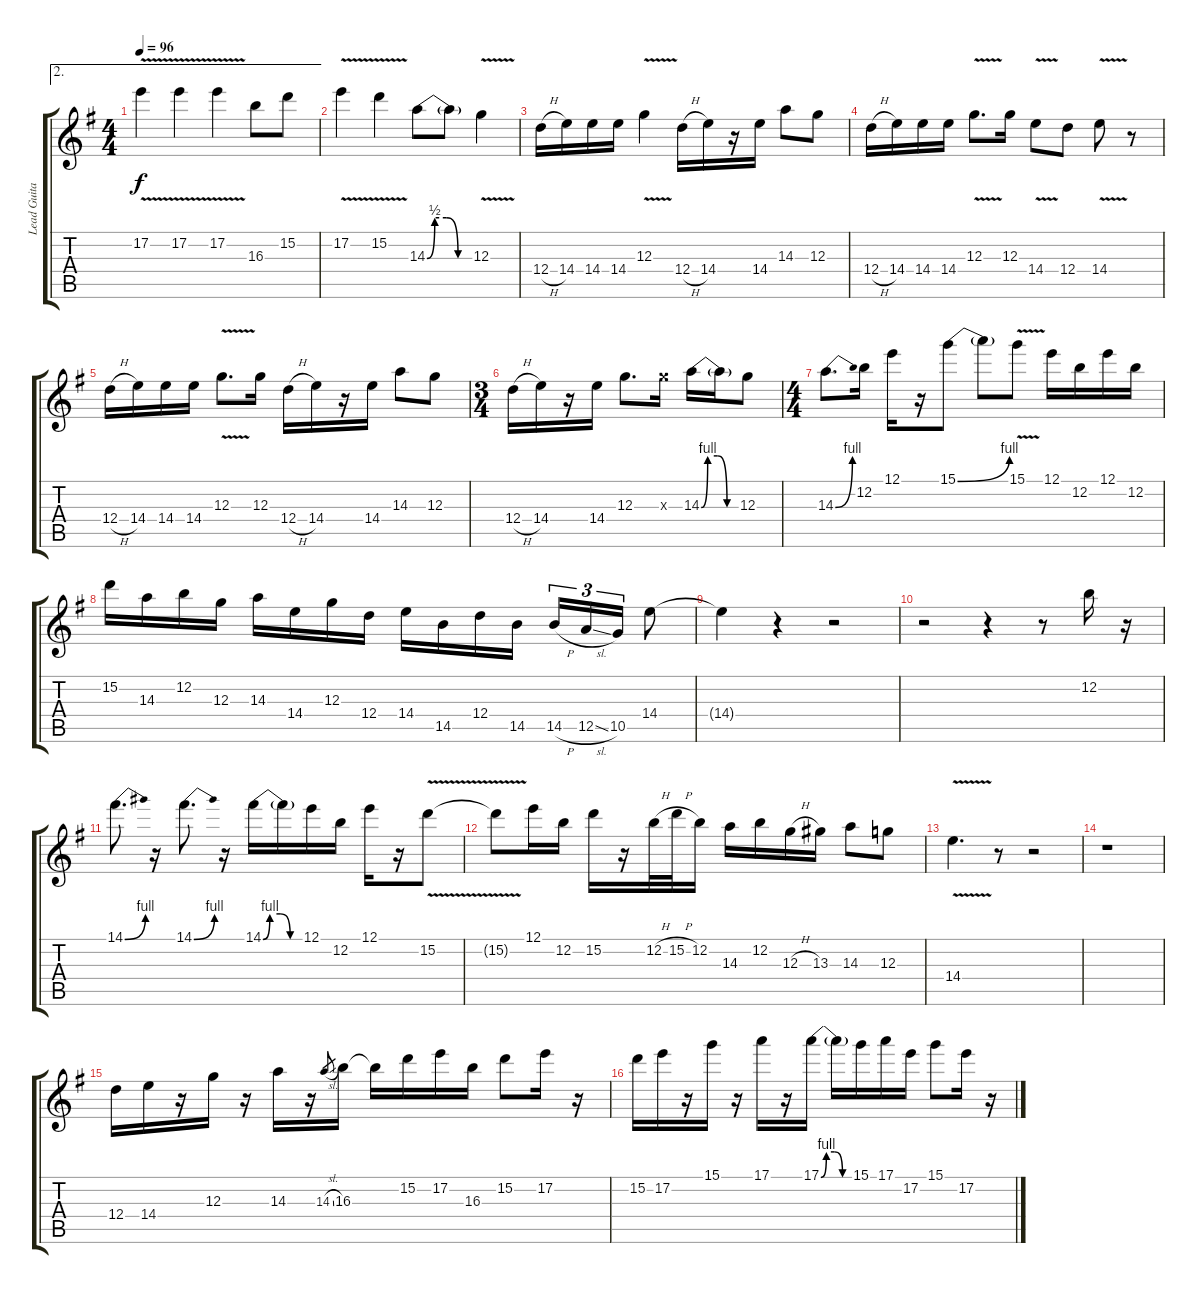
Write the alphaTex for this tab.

\track ("Lead Guitar 2" "Lead Guita") {instrument overdrivenguitar}
\staff {score tabs}
\tuning (E4 B3 G3 D3 A2 E2) {hide}
\ae 2
\ts (4 4)
\tempo 96
\clef g2
\ks g
17.2{v}.4{dy f} 17.2{v}.4 17.2{v}.4 16.3.8 15.2.8 |
17.2{v}.4 15.2{v}.4 14.3{be (custom 0 0 10 2 25 2 40 0 60 0)}.8 14.3{t}.8 12.3{v}.4 |
12.4{h}.16 14.4.16 14.4.16 14.4.16 12.3{v}.4 12.4{h}.16 14.4.16 r.16 14.4.16 14.3.8 12.3.8 |
12.4{h}.16 14.4.16 14.4.16 14.4.16 12.3{v}.8{d} 12.3.16 14.4{v}.8 12.4.8 14.4{v}.8 r.8 |
12.4{h}.16 14.4.16 14.4.16 14.4.16 12.3{v}.8{d} 12.3.16 12.4{h}.16 14.4.16 r.16 14.4.16 14.3.8 12.3.8 |
\ts (3 4)
12.4{h}.16 14.4.16 r.16 14.4.16 12.3.8{d} 12.3{x}.16 14.3{be (custom 0 0 10 4 25 4 40 0 60 0)}.16 14.3{t}.16 12.3.8 |
\ts (4 4)
14.3{be (bend 0 0 60 4)}.8{d} 12.2.16 12.1.16 r.16 15.1{be (bend 0 0 60 4)}.8 15.1{t}.8 15.1{v}.8 12.1.16 12.2.16 12.1.16 12.2.16 |
15.2.16 14.3.16 12.2.16 12.3.16 14.3.16 14.4.16 12.3.16 12.4.16 14.4.16 14.5.16 12.4.16 14.5.16 14.5{h}.16{tu (3 2)} 12.5{sl}.16{tu (3 2)} 10.5.16{tu (3 2)} 14.4.8 |
14.4{t}.4 r.4 r.2 |
r.2 r.4 r.8 12.2.16 r.16 |
14.1{be (bend 0 0 60 4)}.8{d} r.16 14.1{be (bend 0 0 60 4)}.8{d} r.16 14.1{be (custom 0 0 10 4 25 4 40 0 60 0)}.16 14.1{t}.16 12.1.16 12.2.16 12.1.16 r.16 15.2{v}.8 |
15.2{t}.8 12.1.16 12.2.16 15.2.16 r.16 12.2{h}.32 15.2{h}.32 12.2.16 14.3.16 12.2.16 12.3{h}.16 13.3.16 14.3.8 12.3.8 |
14.4{v}.4{d} r.8 r.2 |
r.1 |
12.4.16 14.4.16 r.16 12.3.16 r.16 14.3.16 r.16 14.3{sl}.8{gr} 16.3.16 16.3{t}.16 15.2.16 17.2.16 16.3.16 15.2.8 17.2.16 r.16 |
15.2.16 17.2.16 r.16 15.1.16 r.16 17.1.16 r.16 17.1{be (custom 0 0 10 4 25 4 40 0 60 0)}.16 17.1{t}.16 15.1.16 17.1.16 17.2.16 15.1.8 17.2.16 r.16
